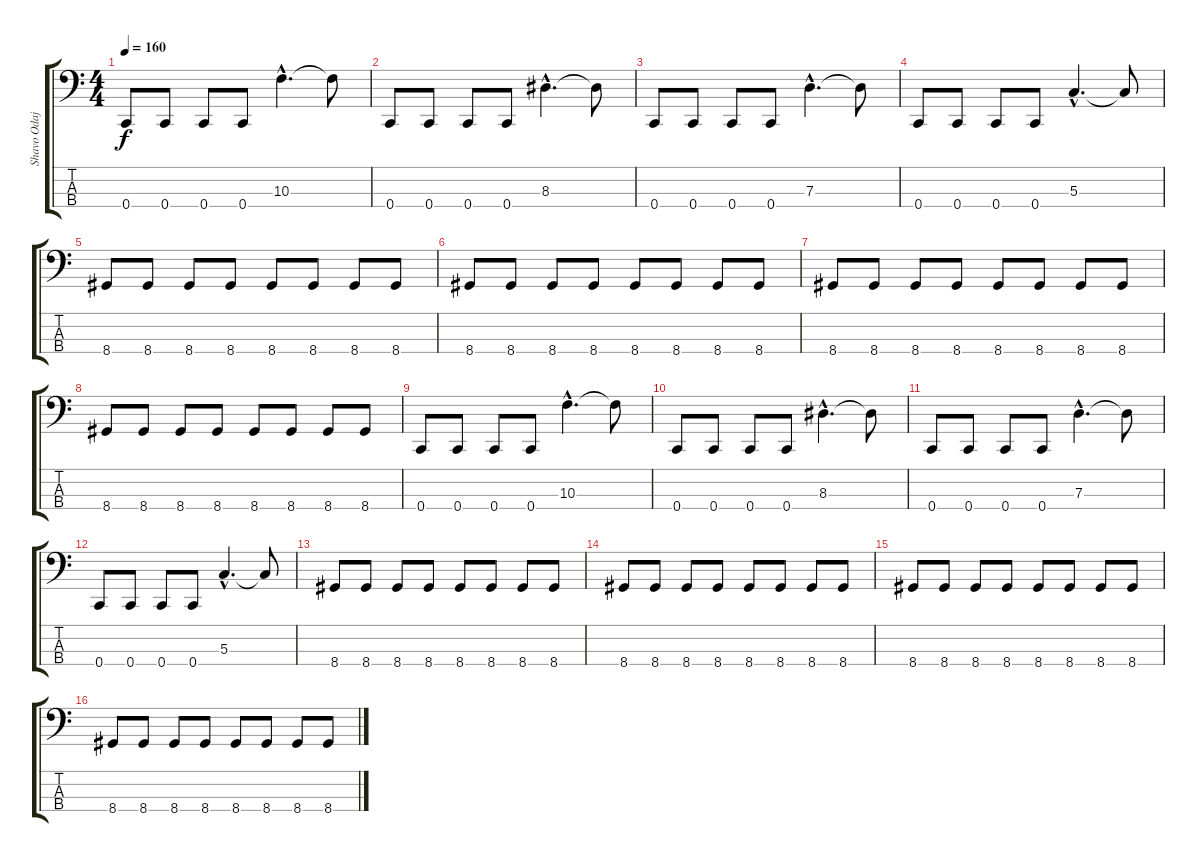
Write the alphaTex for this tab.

\track ("Shavo Odajian" "Shavo Odaj") {instrument electricbassfinger}
\staff {score tabs}
\tuning (F2 C2 G1 C1) {hide}
\ts (4 4)
\tempo 160
\clef f4
\ks c
0.4.8{dy f} 0.4.8 0.4.8 0.4.8 10.3{hac}.4{d} 10.3{t}.8 |
0.4.8 0.4.8 0.4.8 0.4.8 8.3{hac}.4{d} 8.3{t}.8 |
0.4.8 0.4.8 0.4.8 0.4.8 7.3{hac}.4{d} 7.3{t}.8 |
0.4.8 0.4.8 0.4.8 0.4.8 5.3{hac}.4{d} 5.3{t}.8 |
8.4.8 8.4.8 8.4.8 8.4.8 8.4.8 8.4.8 8.4.8 8.4.8 |
8.4.8 8.4.8 8.4.8 8.4.8 8.4.8 8.4.8 8.4.8 8.4.8 |
8.4.8 8.4.8 8.4.8 8.4.8 8.4.8 8.4.8 8.4.8 8.4.8 |
8.4.8 8.4.8 8.4.8 8.4.8 8.4.8 8.4.8 8.4.8 8.4.8 |
0.4.8 0.4.8 0.4.8 0.4.8 10.3{hac}.4{d} 10.3{t}.8 |
0.4.8 0.4.8 0.4.8 0.4.8 8.3{hac}.4{d} 8.3{t}.8 |
0.4.8 0.4.8 0.4.8 0.4.8 7.3{hac}.4{d} 7.3{t}.8 |
0.4.8 0.4.8 0.4.8 0.4.8 5.3{hac}.4{d} 5.3{t}.8 |
8.4.8 8.4.8 8.4.8 8.4.8 8.4.8 8.4.8 8.4.8 8.4.8 |
8.4.8 8.4.8 8.4.8 8.4.8 8.4.8 8.4.8 8.4.8 8.4.8 |
8.4.8 8.4.8 8.4.8 8.4.8 8.4.8 8.4.8 8.4.8 8.4.8 |
8.4.8 8.4.8 8.4.8 8.4.8 8.4.8 8.4.8 8.4.8 8.4.8
